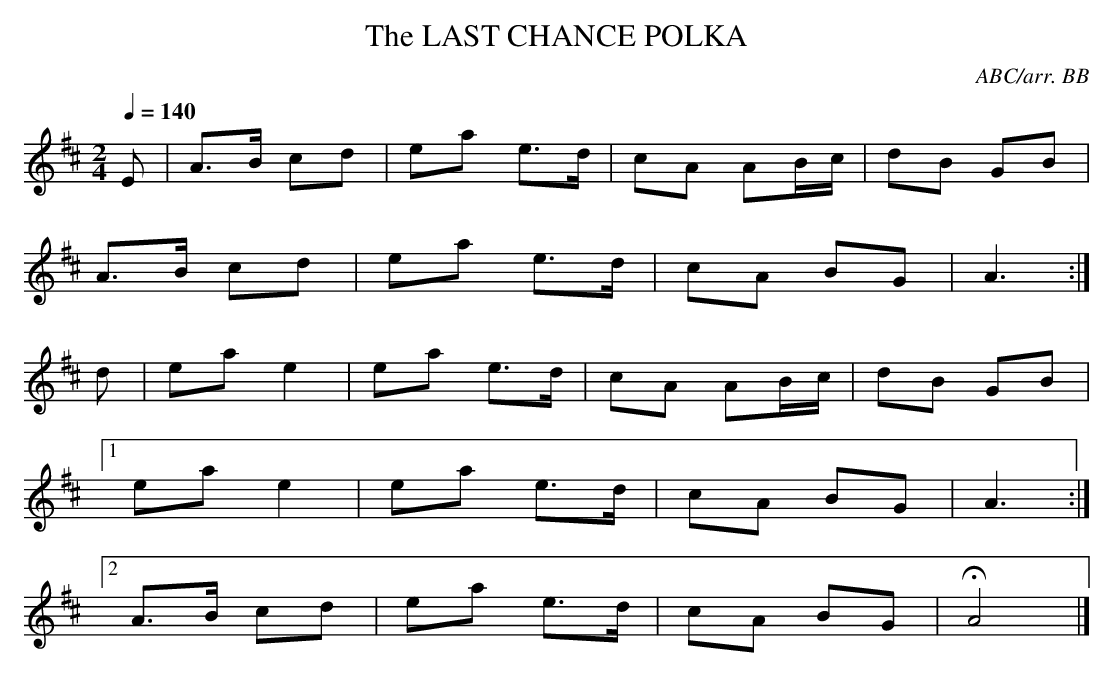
X:1
T:LAST CHANCE POLKA, The
C:ABC/arr. BB
Q:1/4=140
L:1/8
M:2/4
K:Amix
E|A>B cd|ea e>d|cA AB/c/|dB GB|
A>B cd|ea e>d|cA BG|A3 :|
d|ea e2|ea e>d|cA AB/c/|dB GB|
[1 ea e2|ea e>d|cA BG|A3 :|
[2 A>B cd|ea e>d|cA BG|HA4|]
